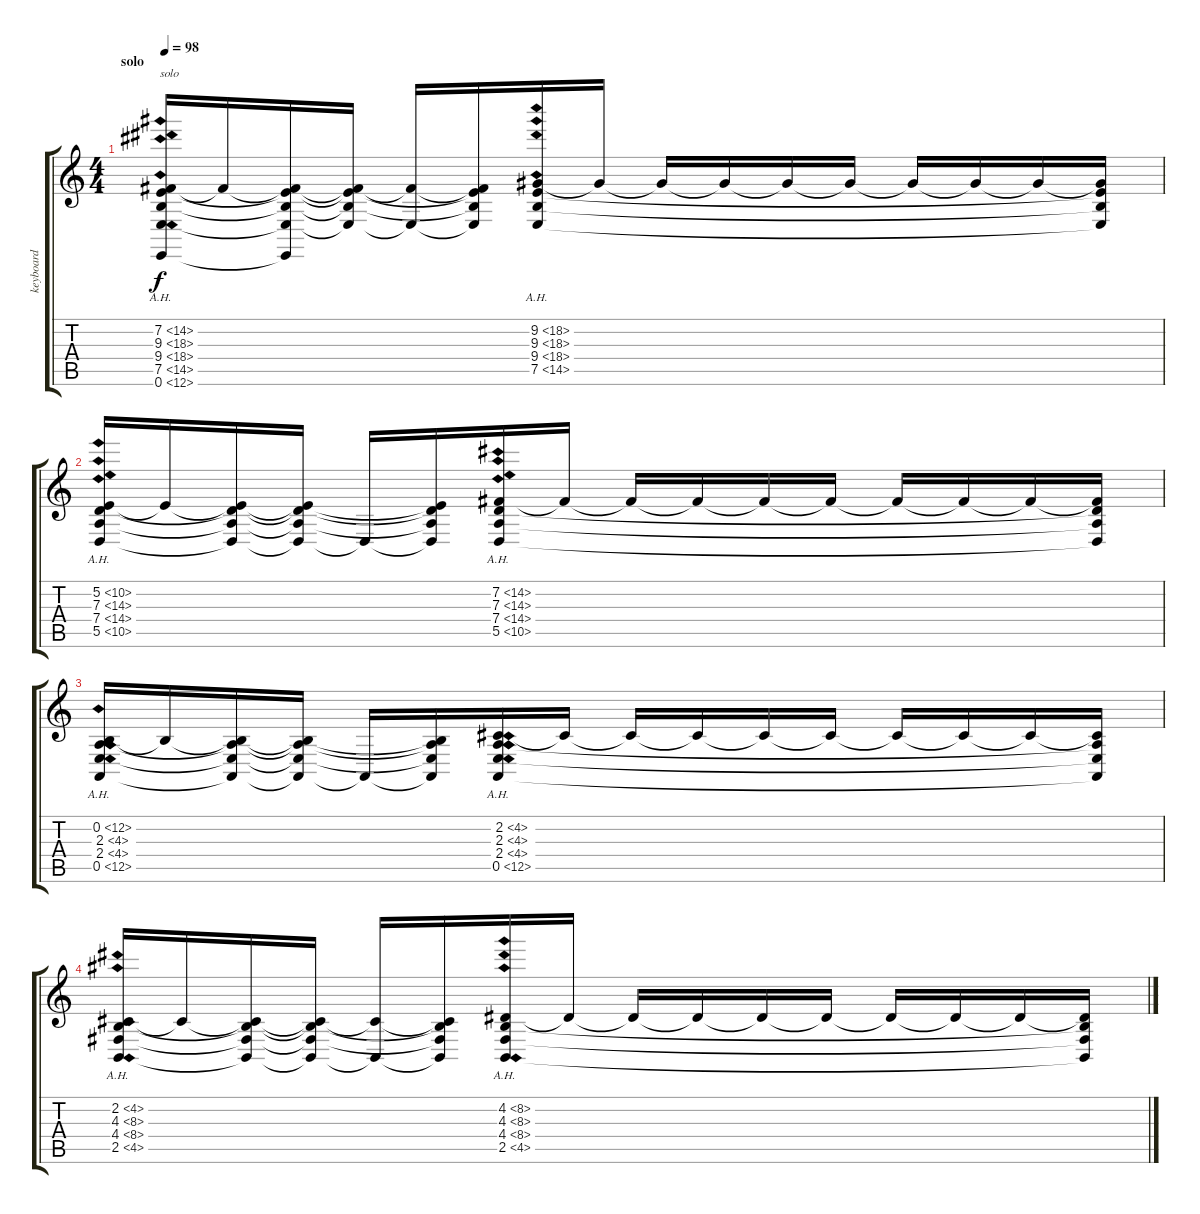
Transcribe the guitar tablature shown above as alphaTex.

\track ("keyboard" "keyboard") {instrument stringensemble1}
\staff {score tabs}
\tuning (E4 B3 G3 D3 A2 E2) {hide}
\ts (4 4)
\section ("" "solo")
\tempo 98
\clef g2
\ks c
(7.2{ah 7} 9.3{ah 9} 9.4{ah 9} 7.5{ah 7} 0.6{ah 12}).16{txt "solo" dy f} 7.2{t}.16 (7.2{t} 9.3{t} 9.4{t} 7.5{t} 0.6{t}).16 (7.2{t} 9.3{t} 9.4{t} 7.5{t}).16 (7.2{t} 7.5{t}).16 (7.2{t} 9.3{t} 9.4{t} 7.5{t}).16 (9.2{ah 9} 9.3{ah 9} 9.4{ah 9} 7.5{ah 7}).16 9.2{t}.16 9.2{t}.16 9.2{t}.16 9.2{t}.16 9.2{t}.16 9.2{t}.16 9.2{t}.16 9.2{t}.16 (9.2{t} 9.3{t} 9.4{t} 7.5{t}).16 |
(5.2{ah 5} 7.3{ah 7} 7.4{ah 7} 5.5{ah 5}).16 5.2{t}.16 (5.2{t} 7.3{t} 7.4{t} 5.5{t}).16 (5.2{t} 7.3{t} 7.4{t} 5.5{t}).16 5.5{t}.16 (5.2{t} 7.3{t} 7.4{t} 5.5{t}).16 (7.2{ah 7} 7.3{ah 7} 7.4{ah 7} 5.5{ah 5}).16 7.2{t}.16 7.2{t}.16 7.2{t}.16 7.2{t}.16 7.2{t}.16 7.2{t}.16 7.2{t}.16 7.2{t}.16 (7.2{t} 7.3{t} 7.4{t} 5.5{t}).16 |
(0.2{ah 12} 2.3{ah 2} 2.4{ah 2} 0.5{ah 12}).16 0.2{t}.16 (0.2{t} 2.3{t} 2.4{t} 0.5{t}).16 (0.2{t} 2.3{t} 2.4{t} 0.5{t}).16 0.5{t}.16 (0.2{t} 2.3{t} 2.4{t} 0.5{t}).16 (2.2{ah 2} 2.3{ah 2} 2.4{ah 2} 0.5{ah 12}).16 2.2{t}.16 2.2{t}.16 2.2{t}.16 2.2{t}.16 2.2{t}.16 2.2{t}.16 2.2{t}.16 2.2{t}.16 (2.2{t} 2.3{t} 2.4{t} 0.5{t}).16 |
(2.2{ah 2} 4.3{ah 4} 4.4{ah 4} 2.5{ah 2}).16 2.2{t}.16 (2.2{t} 4.3{t} 4.4{t} 2.5{t}).16 (2.2{t} 4.3{t} 4.4{t} 2.5{t}).16 (2.2{t} 2.5{t}).16 (2.2{t} 4.3{t} 4.4{t} 2.5{t}).16 (4.2{ah 4} 4.3{ah 4} 4.4{ah 4} 2.5{ah 2}).16 4.2{t}.16 4.2{t}.16 4.2{t}.16 4.2{t}.16 4.2{t}.16 4.2{t}.16 4.2{t}.16 4.2{t}.16 (4.2{t} 4.3{t} 4.4{t} 2.5{t}).16
